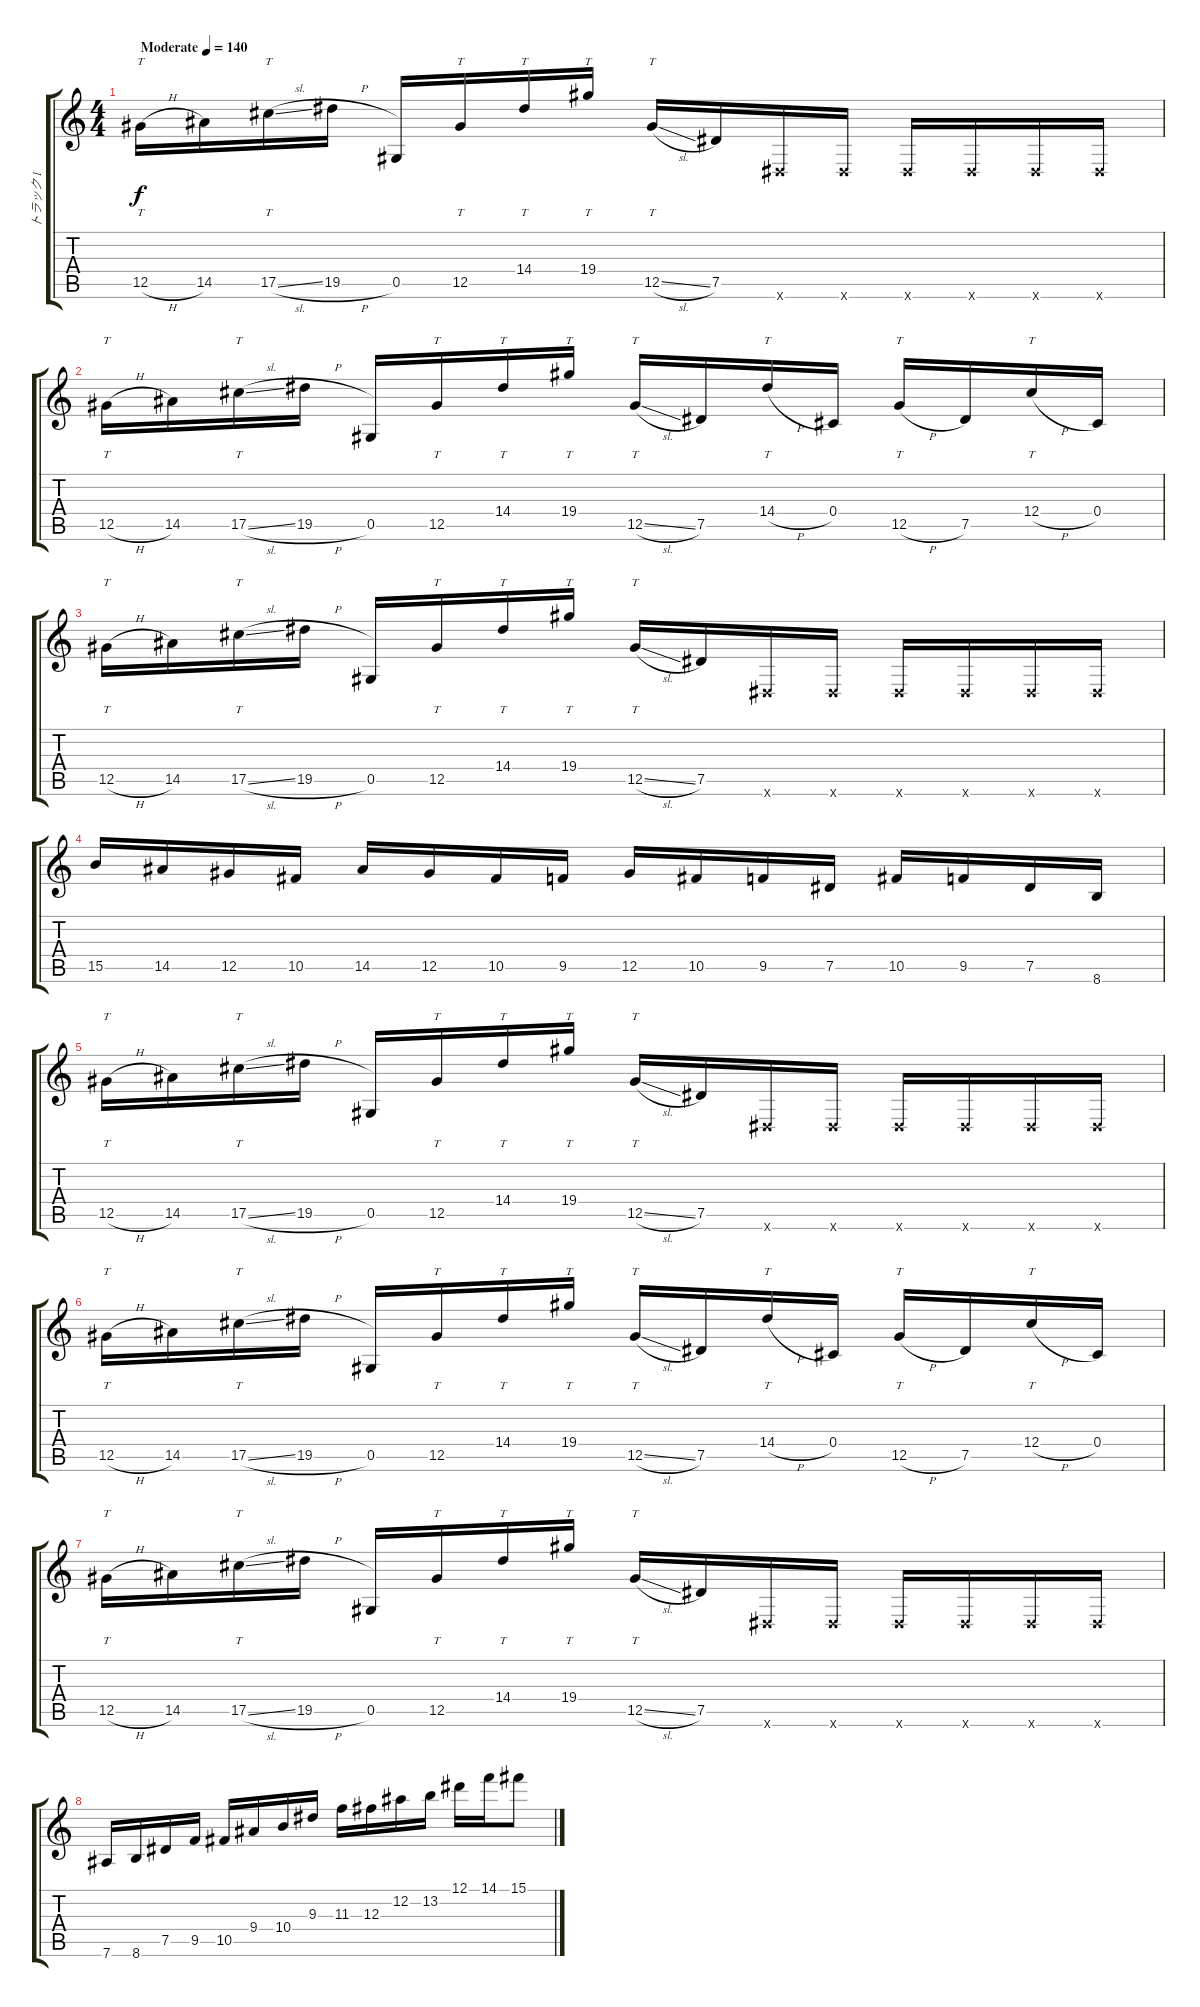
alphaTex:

\track ("トラック 1" "トラック 1") {instrument distortionguitar}
\staff {score tabs}
\tuning (Eb4 Bb3 Gb3 Db3 Ab2 Eb2) {hide}
\ts (4 4)
\tempo (140 "Moderate")
\clef g2
\ks c
12.5{h}.16{tt dy f instrument distortionguitar} 14.5.16 17.5{sl}.16{tt} 19.5{h}.16 0.5.16 12.5.16{tt} 14.4.16{tt} 19.4.16{tt} 12.5{sl}.16{tt} 7.5.16 0.6{x}.16 0.6{x}.16 0.6{x}.16 0.6{x}.16 0.6{x}.16 0.6{x}.16 |
12.5{h}.16{tt} 14.5.16 17.5{sl}.16{tt} 19.5{h}.16 0.5.16 12.5.16{tt} 14.4.16{tt} 19.4.16{tt} 12.5{sl}.16{tt} 7.5.16 14.4{h}.16{tt} 0.4.16 12.5{h}.16{tt} 7.5.16 12.4{h}.16{tt} 0.4.16 |
12.5{h}.16{tt} 14.5.16 17.5{sl}.16{tt} 19.5{h}.16 0.5.16 12.5.16{tt} 14.4.16{tt} 19.4.16{tt} 12.5{sl}.16{tt} 7.5.16 0.6{x}.16 0.6{x}.16 0.6{x}.16 0.6{x}.16 0.6{x}.16 0.6{x}.16 |
15.5.16 14.5.16 12.5.16 10.5.16 14.5.16 12.5.16 10.5.16 9.5.16 12.5.16 10.5.16 9.5.16 7.5.16 10.5.16 9.5.16 7.5.16 8.6.16 |
12.5{h}.16{tt} 14.5.16 17.5{sl}.16{tt} 19.5{h}.16 0.5.16 12.5.16{tt} 14.4.16{tt} 19.4.16{tt} 12.5{sl}.16{tt} 7.5.16 0.6{x}.16 0.6{x}.16 0.6{x}.16 0.6{x}.16 0.6{x}.16 0.6{x}.16 |
12.5{h}.16{tt} 14.5.16 17.5{sl}.16{tt} 19.5{h}.16 0.5.16 12.5.16{tt} 14.4.16{tt} 19.4.16{tt} 12.5{sl}.16{tt} 7.5.16 14.4{h}.16{tt} 0.4.16 12.5{h}.16{tt} 7.5.16 12.4{h}.16{tt} 0.4.16 |
12.5{h}.16{tt} 14.5.16 17.5{sl}.16{tt} 19.5{h}.16 0.5.16 12.5.16{tt} 14.4.16{tt} 19.4.16{tt} 12.5{sl}.16{tt} 7.5.16 0.6{x}.16 0.6{x}.16 0.6{x}.16 0.6{x}.16 0.6{x}.16 0.6{x}.16 |
7.6.16 8.6.16 7.5.16 9.5.16 10.5.16 9.4.16 10.4.16 9.3.16 11.3.16 12.3.16 12.2.16 13.2.16 12.1.16 14.1.16 15.1.8
